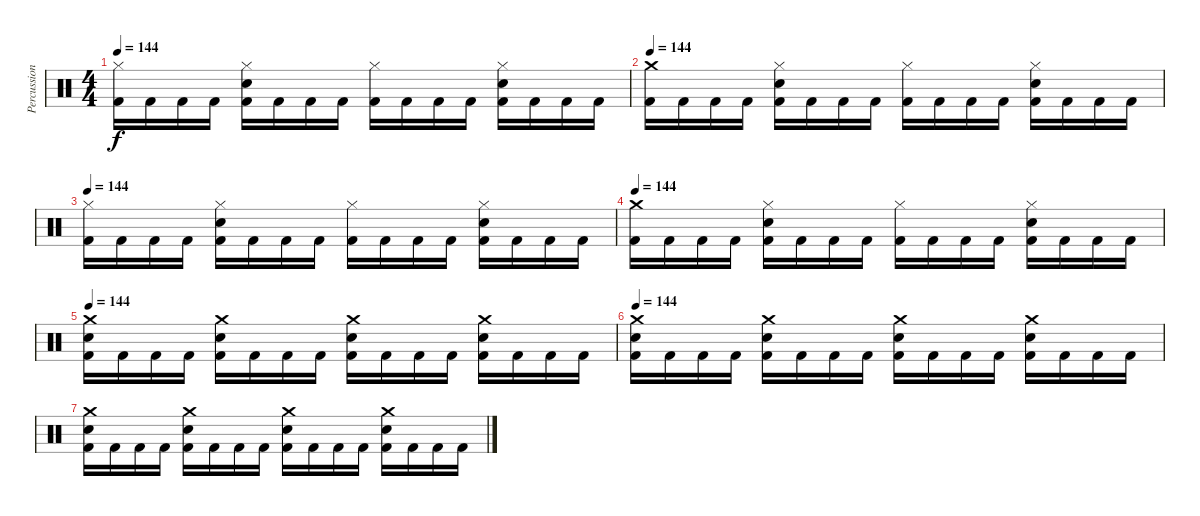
\track ("Percussion" "Percussion") {instrument percussion}
\staff {score}
\articulation defaults
\ts (4 4)
\tempo 144
\clef neutral
\ks c
("Hi-Hat (closed)" "Kick (hit) 2").16{dy f volume 12} "Kick (hit) 2".16 "Kick (hit) 2".16 "Kick (hit) 2".16 ("Hi-Hat (closed)" "Snare (hit) 2" "Kick (hit) 2").16 "Kick (hit) 2".16 "Kick (hit) 2".16 "Kick (hit) 2".16 ("Hi-Hat (closed)" "Kick (hit) 2").16 "Kick (hit) 2".16 "Kick (hit) 2".16 "Kick (hit) 2".16 ("Hi-Hat (closed)" "Snare (hit) 2" "Kick (hit) 2").16 "Kick (hit) 2".16 "Kick (hit) 2".16 "Kick (hit) 2".16 |
\tempo 144
("Crash medium (hit)" "Kick (hit) 2").16{volume 11} "Kick (hit) 2".16 "Kick (hit) 2".16 "Kick (hit) 2".16 ("Hi-Hat (closed)" "Snare (hit) 2" "Kick (hit) 2").16 "Kick (hit) 2".16 "Kick (hit) 2".16 "Kick (hit) 2".16 ("Hi-Hat (closed)" "Kick (hit) 2").16 "Kick (hit) 2".16 "Kick (hit) 2".16 "Kick (hit) 2".16 ("Hi-Hat (closed)" "Snare (hit) 2" "Kick (hit) 2").16 "Kick (hit) 2".16 "Kick (hit) 2".16 "Kick (hit) 2".16 |
\tempo 144
("Hi-Hat (closed)" "Kick (hit) 2").16{volume 10} "Kick (hit) 2".16 "Kick (hit) 2".16 "Kick (hit) 2".16 ("Hi-Hat (closed)" "Snare (hit) 2" "Kick (hit) 2").16 "Kick (hit) 2".16 "Kick (hit) 2".16 "Kick (hit) 2".16 ("Hi-Hat (closed)" "Kick (hit) 2").16 "Kick (hit) 2".16 "Kick (hit) 2".16 "Kick (hit) 2".16 ("Hi-Hat (closed)" "Snare (hit) 2" "Kick (hit) 2").16 "Kick (hit) 2".16 "Kick (hit) 2".16 "Kick (hit) 2".16 |
\tempo 144
("Crash medium (hit)" "Kick (hit) 2").16{volume 9} "Kick (hit) 2".16 "Kick (hit) 2".16 "Kick (hit) 2".16 ("Hi-Hat (closed)" "Snare (hit) 2" "Kick (hit) 2").16 "Kick (hit) 2".16 "Kick (hit) 2".16 "Kick (hit) 2".16 ("Hi-Hat (closed)" "Kick (hit) 2").16 "Kick (hit) 2".16 "Kick (hit) 2".16 "Kick (hit) 2".16 ("Hi-Hat (closed)" "Snare (hit) 2" "Kick (hit) 2").16 "Kick (hit) 2".16 "Kick (hit) 2".16 "Kick (hit) 2".16 |
\tempo 144
("Crash medium (hit)" "Snare (hit) 2" "Kick (hit) 2").16{volume 8} "Kick (hit) 2".16 "Kick (hit) 2".16 "Kick (hit) 2".16 ("Crash medium (hit)" "Snare (hit) 2" "Kick (hit) 2").16 "Kick (hit) 2".16 "Kick (hit) 2".16 "Kick (hit) 2".16 ("Crash medium (hit)" "Snare (hit) 2" "Kick (hit) 2").16 "Kick (hit) 2".16 "Kick (hit) 2".16 "Kick (hit) 2".16 ("Crash medium (hit)" "Snare (hit) 2" "Kick (hit) 2").16 "Kick (hit) 2".16 "Kick (hit) 2".16 "Kick (hit) 2".16 |
\tempo 144
("Crash medium (hit)" "Snare (hit) 2" "Kick (hit) 2").16{volume 5} "Kick (hit) 2".16 "Kick (hit) 2".16 "Kick (hit) 2".16 ("Crash medium (hit)" "Snare (hit) 2" "Kick (hit) 2").16 "Kick (hit) 2".16 "Kick (hit) 2".16 "Kick (hit) 2".16 ("Crash medium (hit)" "Snare (hit) 2" "Kick (hit) 2").16 "Kick (hit) 2".16 "Kick (hit) 2".16 "Kick (hit) 2".16 ("Crash medium (hit)" "Snare (hit) 2" "Kick (hit) 2").16 "Kick (hit) 2".16 "Kick (hit) 2".16 "Kick (hit) 2".16 |
("Crash medium (hit)" "Snare (hit) 2" "Kick (hit) 2").16{volume 2} "Kick (hit) 2".16 "Kick (hit) 2".16 "Kick (hit) 2".16 ("Crash medium (hit)" "Snare (hit) 2" "Kick (hit) 2").16 "Kick (hit) 2".16 "Kick (hit) 2".16 "Kick (hit) 2".16 ("Crash medium (hit)" "Snare (hit) 2" "Kick (hit) 2").16 "Kick (hit) 2".16 "Kick (hit) 2".16 "Kick (hit) 2".16 ("Crash medium (hit)" "Snare (hit) 2" "Kick (hit) 2").16 "Kick (hit) 2".16 "Kick (hit) 2".16 "Kick (hit) 2".16
